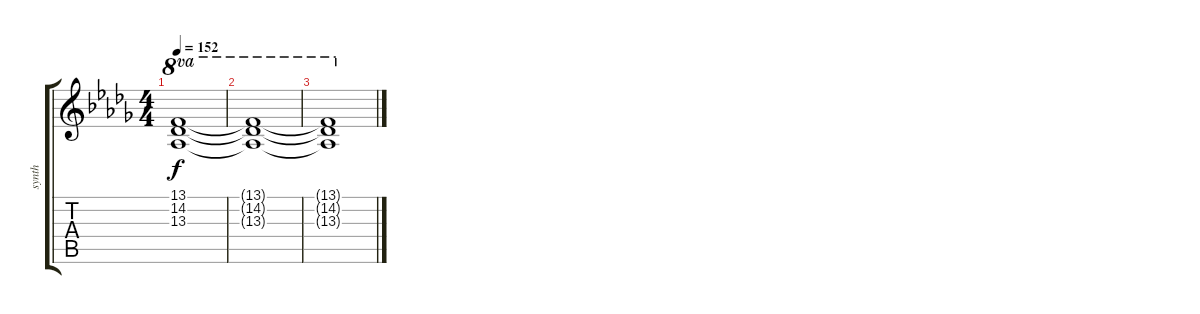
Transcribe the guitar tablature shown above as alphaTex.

\track ("synth" "synth") {instrument tremolostrings}
\staff {score tabs}
\tuning (E4 B3 G3 D3 A2 E2) {hide}
\ts (4 4)
\tempo 152
\clef g2
\ks db
(13.1 14.2 13.3).1{ot 8va dy f} |
(13.1{t} 14.2{t} 13.3{t}).1{ot 8va volume 4} |
(13.1{t} 14.2{t} 13.3{t}).1{ot 8va volume 3}
